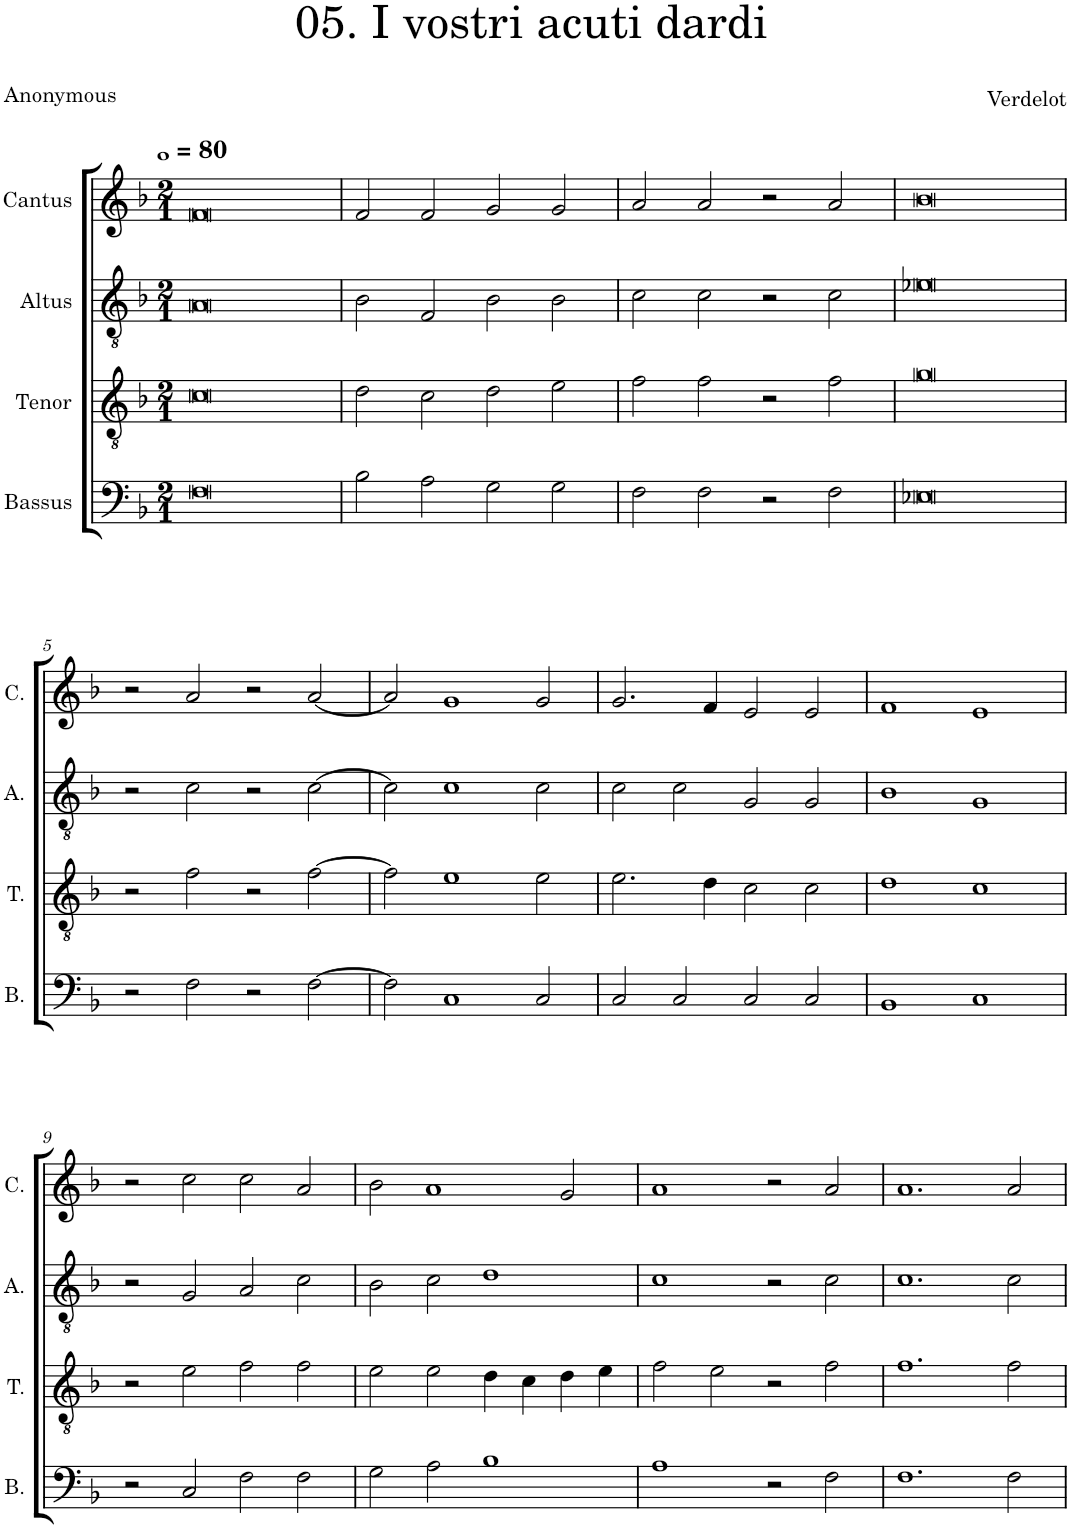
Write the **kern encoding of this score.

**kern	**kern	**kern	**kern
*part4	*part3	*part2	*part1
*staff4	*staff3	*staff2	*staff1
*I"Bassus	*I"Tenor	*I"Altus	*I"Cantus
*I'B.	*I'T.	*I'A.	*I'C.
*clefF4	*clefGv2	*clefGv2	*clefG2
*k[b-]	*k[b-]	*k[b-]	*k[b-]
*M2/1	*M2/1	*M2/1	*M2/1
*MM320	*MM320	*MM320	*MM320
=1	=1	=1	=1
0F	0c	0A	0f
=2	=2	=2	=2
2B-\	2d\	2B-\	2f/
2A\	2c\	2F/	2f/
2G\	2d\	2B-\	2g/
2G\	2e\	2B-\	2g/
=3	=3	=3	=3
2F\	2f\	2c\	2a/
2F\	2f\	2c\	2a/
2r	2r	2r	2r
2F\	2f\	2c\	2a/
=4	=4	=4	=4
0E-X	0g	0e-X	0b-
!!LO:LB:g=z
=5	=5	=5	=5
2r	2r	2r	2r
2F\	2f\	2c\	2a/
2r	2r	2r	2r
[2F\	[2f\	[2c\	[2a/
=6	=6	=6	=6
2F\]	2f\]	2c\]	2a/]
1C	1e	1c	1g
2C/	2e\	2c\	2g/
=7	=7	=7	=7
2C/	2.e\	2c\	2.g/
2C/	.	2c\	.
.	4d\	.	4f/
2C/	2c\	2G/	2e/
2C/	2c\	2G/	2e/
=8	=8	=8	=8
1BB-	1d	1B-	1f
1C	1c	1G	1e
!!LO:LB:g=z
=9	=9	=9	=9
2r	2r	2r	2r
2C/	2e\	2G/	2cc\
2F\	2f\	2A/	2cc\
2F\	2f\	2c\	2a/
=10	=10	=10	=10
2G\	2e\	2B-\	2b-\
2A\	2e\	2c\	1a
1B-	4d\	1d	.
.	4c\	.	.
.	4d\	.	2g/
.	4e\	.	.
=11	=11	=11	=11
1A	2f\	1c	1a
.	2e\	.	.
2r	2r	2r	2r
2F\	2f\	2c\	2a/
=12	=12	=12	=12
1.F	1.f	1.c	1.a
2F\	2f\	2c\	2a/
=	=	=	=
*-	*-	*-	*-
